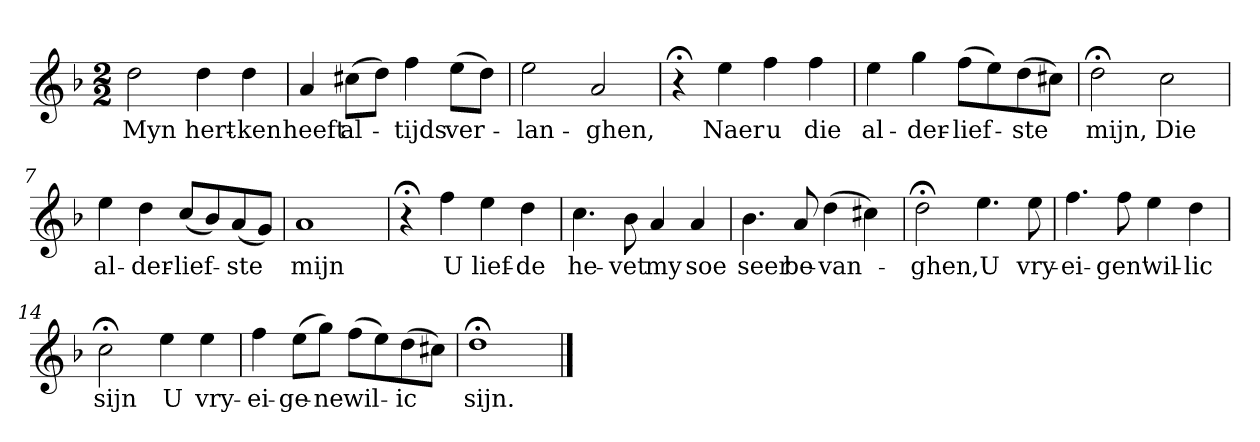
**kern	**text
*part1	*part1
*staff1	*staff1
*k[b-]	*
*d:	*
*M2/2	*
*MM120	*
=1	=1
2dd	Myn
4dd	hert-
4dd	-ken
=2	=2
4a	heeft
(8cc#XL	al-
8ddJ)	.
4ff	-tijds
(8eeL	ver-
8ddJ)	.
=3	=3
2ee	-lan-
2a	-ghen,
=4	=4
4r;<	.
4ee	Naer
4ff	u
4ff	die
=5	=5
4ee	al-
4gg	-der-
(8ffL	-lief-
8ee)	.
(8dd	-ste
8cc#XJ)	.
=6	=6
2dd;<	mijn,
2cc	Die
=7	=7
4ee	al-
4dd	-der-
(8ccL	-lief-
8b-)	.
(8a	-ste
8gJ)	.
=8	=8
1a	mijn
=9	=9
4r;<	.
4ff	U
4ee	lief-
4dd	-de
=10	=10
4.cc	he-
8b-	-vet
4a	my
4a	soe
=11	=11
4.b-	seer
8a	be-
(4dd	-van-
4cc#X)	.
=12	=12
2dd;<	-ghen,
4.ee	U
8ee	vry-
=13	=13
4.ff	-ei-
8ff	-gen'
4ee	wil-
4dd	-lic
=14	=14
2cc;<	sijn
4ee	U
4ee	vry-
=15	=15
4ff	-ei-
(8eeL	-ge-
8ggJ)	-ne
(8ffL	wil-
8ee)	.
(8dd	-ic
8cc#XJ)	.
=16	=16
1dd;<	sijn.
==	==
*-	*-
